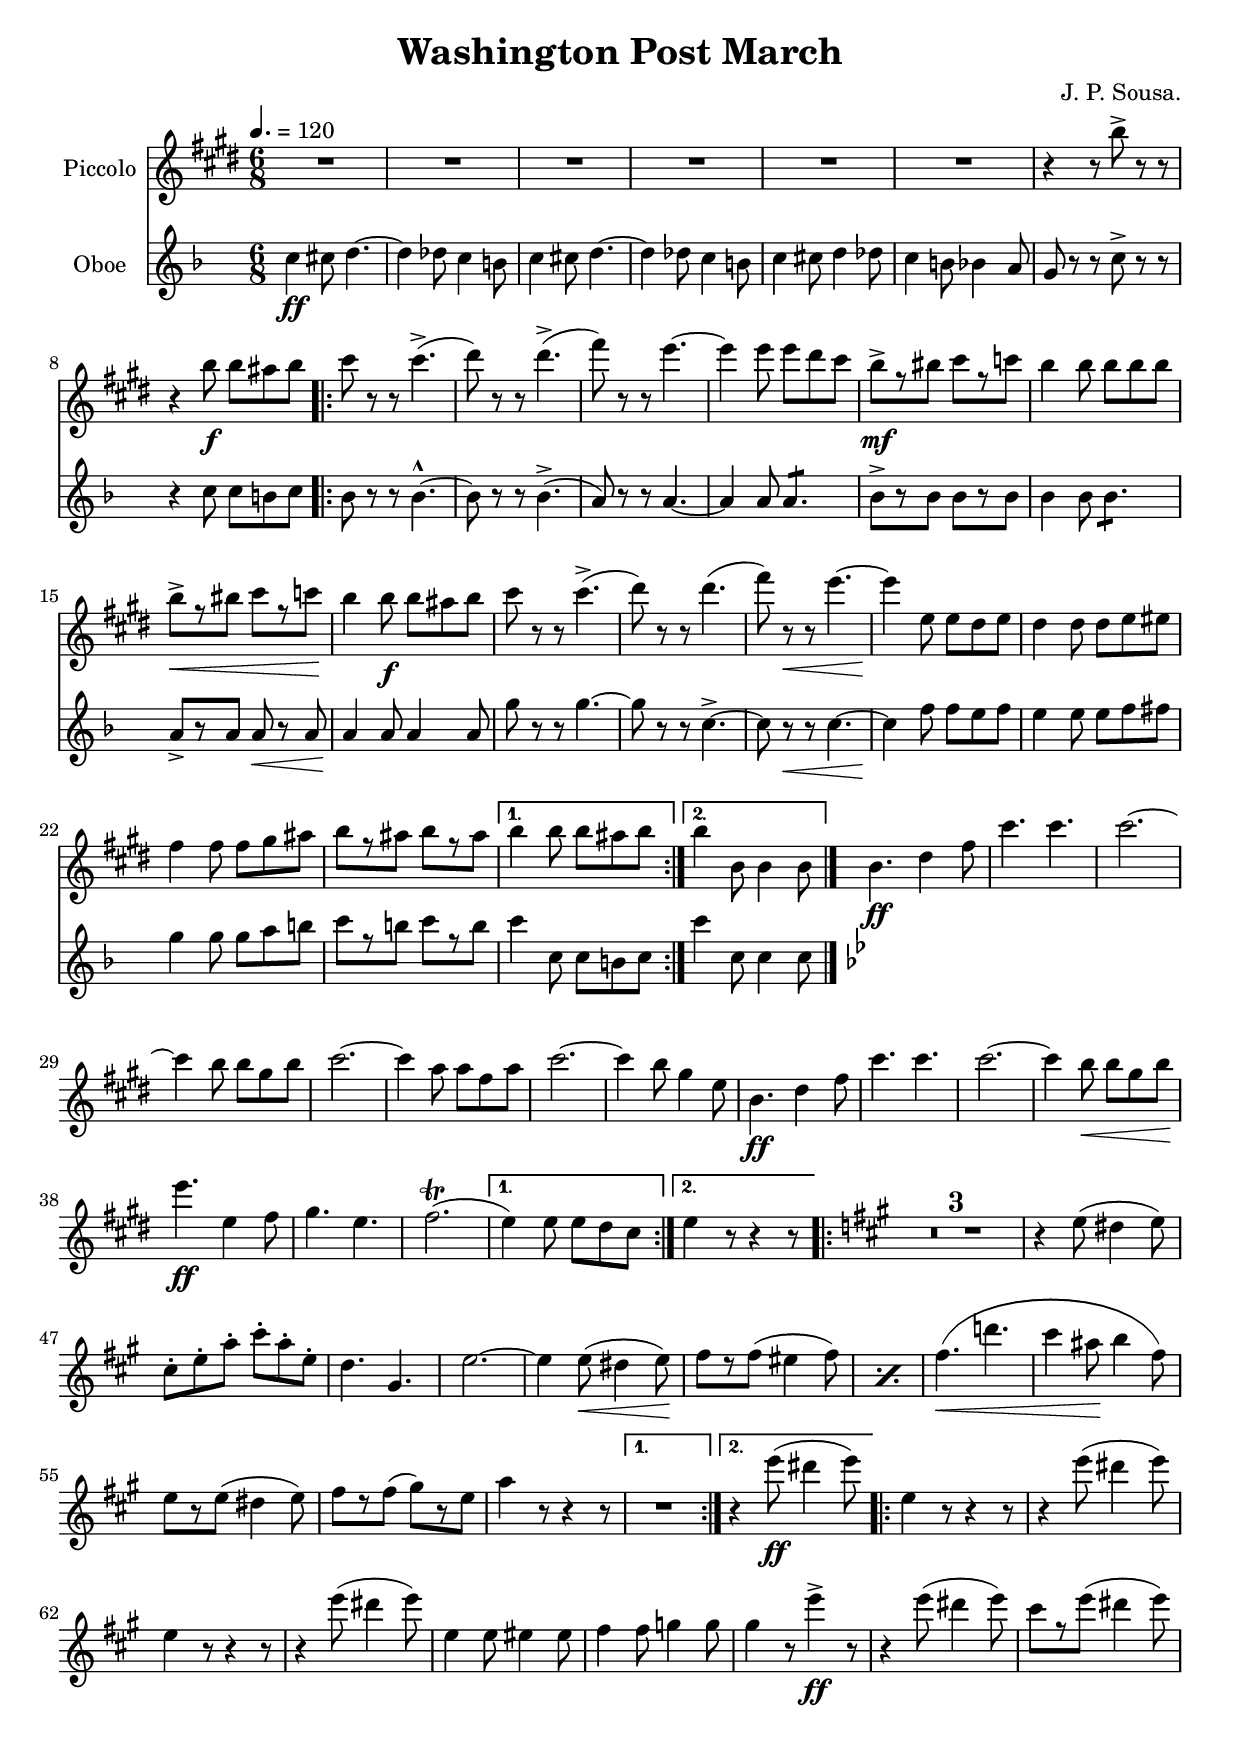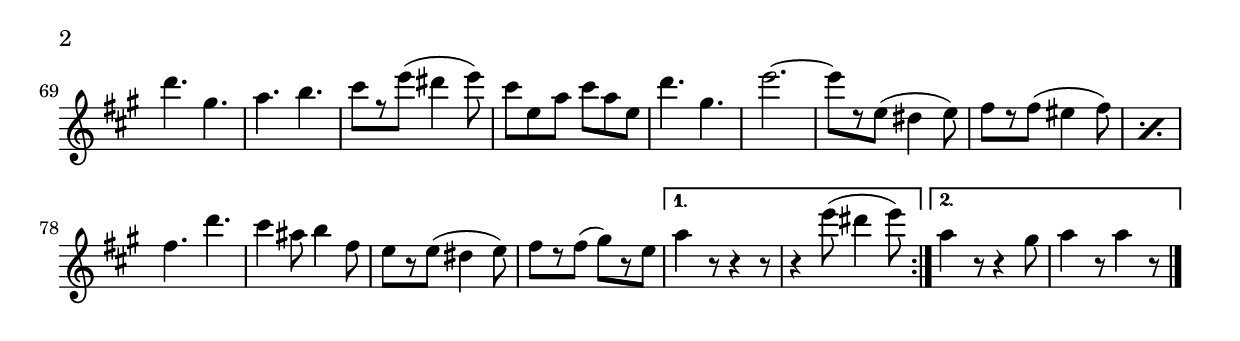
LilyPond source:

\version "2.20.0"

\header {
  title = "Washington Post March"
  composer = "J. P. Sousa."
}

\version "2.20.0"

piccoloNotes = \relative c'' {
  \transposition des
  \key e \major
  \time 6/8
  \tempo 4. = 120
  \compressFullBarRests
  R1*6/8*6
  r4 r8 b'-> r8 r8
  r4 b8\f b ais b
  \repeat volta 2
  {
    cis r8 r8 cis4.-> (dis8) r8 r8 dis4.->
    (fis8) r8 r8 e4. ~e4 e8 e8 dis8 cis8
    b->\mf [r bis] cis [r c] b4 b8 b b b
    \crescHairpin b->\< [r bis] cis [r c] \! b4 b8\f b ais b
    cis r r cis4.-> (dis8) r r dis4.
    (fis8) \crescHairpin r\< r e4.
    ~e4 \! e,8 e dis e
    dis4 dis8 dis e eis fis4 fis8 fis gis ais
    b [r ais] b [r ais]
    |
  }
  \alternative {
    { b4 b8 b ais b| }
    { b4 b,8 b4 b8 | }
  }
  \repeat volta 2
  {
    b4.\ff dis4 fis8 cis'4. cis4.
    cis2. ~cis4 b8 b gis b
    cis2. ~cis4 a8 a fis a
    cis2. ~cis4 b8 gis4 e8
    b4.\ff dis4 fis8 cis'4. cis4.
    cis2. ~cis4 \crescHairpin b8\< b gis b\!
    e4.\ff e,4 fis8 gis4. e4. fis2.\trill (
  }
  \alternative {
    { e4) e8 e dis cis| }
    { e4] r8 r4 r8 | }
  }
  \repeat volta 2
  {
    \key a \major
    R1*6/8*3
    r4 e8 (dis4 e8) cis\staccato e\staccato a\staccato cis\staccato a\staccato e\staccato
    d4. gis,4. e'2.
    ~e4 \crescHairpin e8\< (dis4 e8)\!
    \repeat percent 2 {fis [r fis] (eis4 fis8)}
    \crescHairpin fis4.\< (d'!4. cis4 ais8\! b4 fis8)
    e [r e] (dis4 e8) fis8 [r fis] (gis) [r e]
    a4 r8 r4 r8
  }
  \alternative {
    { R1*6/8 | }
    { r4 e'8\ff (dis4 e8) | }
  }
  \repeat volta 2
  {
    e,4 r8 r4 r8
    r4 e'8 (dis4 e8)
    e,4 r8 r4 r8
    r4 e'8 (dis4 e8)
    e,4 e8 eis4 eis8 fis4 fis8 g4 g8
    gis4 r8 e'4->\ff r8 r4 e8 (dis4 e8)
    cis [r e] (dis4 e8) d4. gis,4.
    a4. b4. cis8 [r e] (dis4 e8)
    cis e, a cis a e d'4. gis,4.
    e'2. ~e8 [r e,] (dis4 e8) \repeat percent 2 {fis [r fis] (eis4 fis8)}
    fis4. d'4. cis4 ais8 b4 fis8
    e [r e] (dis4 e8) fis [r fis] (gis) [r e]

  }
  \alternative {
    { a4 r8 r4 r8 r4 e'8 (dis4 e8)| }
    { a,4 r8 r4 gis8 a4 r8 a4 r8 | \bar "|." }
  }


}


\version "2.20.0"

oboeNotes = \relative c'' {
  \key f \major
  \time 6/8
  \tempo 4. = 120
  \compressFullBarRests
  c4\ff cis8 d4. ~d4 des8 c4 b8
  c4 cis8 d4. ~d4 des8 c4 b8
  c4 cis8 d4 des8 c4 b8 bes4 a8
  g r r c-> r r 
  r4 c8 c b c
  \repeat volta 2
  {
    bes r r bes4.-^ ~bes8 r r  bes4.->
    (a8) r r a4. ~a4 a8 a4.:8
    bes8-> [r bes] bes [r bes] bes4 bes8 bes4.:8
    a8-> [r a] \crescHairpin a\< r a
    a4 \! a8 a4 a8 g'8 r r g4. ~g8 r r c,4.->
    ~c8 \crescHairpin r\< r  c4. ~c4\! f8 f e f
    e4 e8 e f fis g4 g8 g a b
    c [r b] c [r b]
  }
  \alternative {
    { c4 c,8 c b c| }
    { c'4 c,8 c4 c8| }
  }
  \repeat volta 2
  {
  }
  \alternative {
    { | }
    { | }
  }
  \repeat volta 2
  {
    \key bes \major
  }
  \alternative {
    { | }
    { | }
  }
  \repeat volta 2
  {

  }
  \alternative {
    { | }
    {  | \bar "|." }
  }


}



\score {
  <<
    \new Staff \with { instrumentName = "Piccolo" } \piccoloNotes
    \new Staff \with { instrumentName = "Oboe" } \oboeNotes
  >>
}
\score {
  \unfoldRepeats
  <<
    \new Staff \with { instrumentName = "Piccolo" midiInstrument="piccolo" } \transpose c c'' \piccoloNotes
    \new Staff \with { instrumentName = "Oboe" midiInstrument="oboe" } \oboeNotes
  >>
  \midi {}
}
